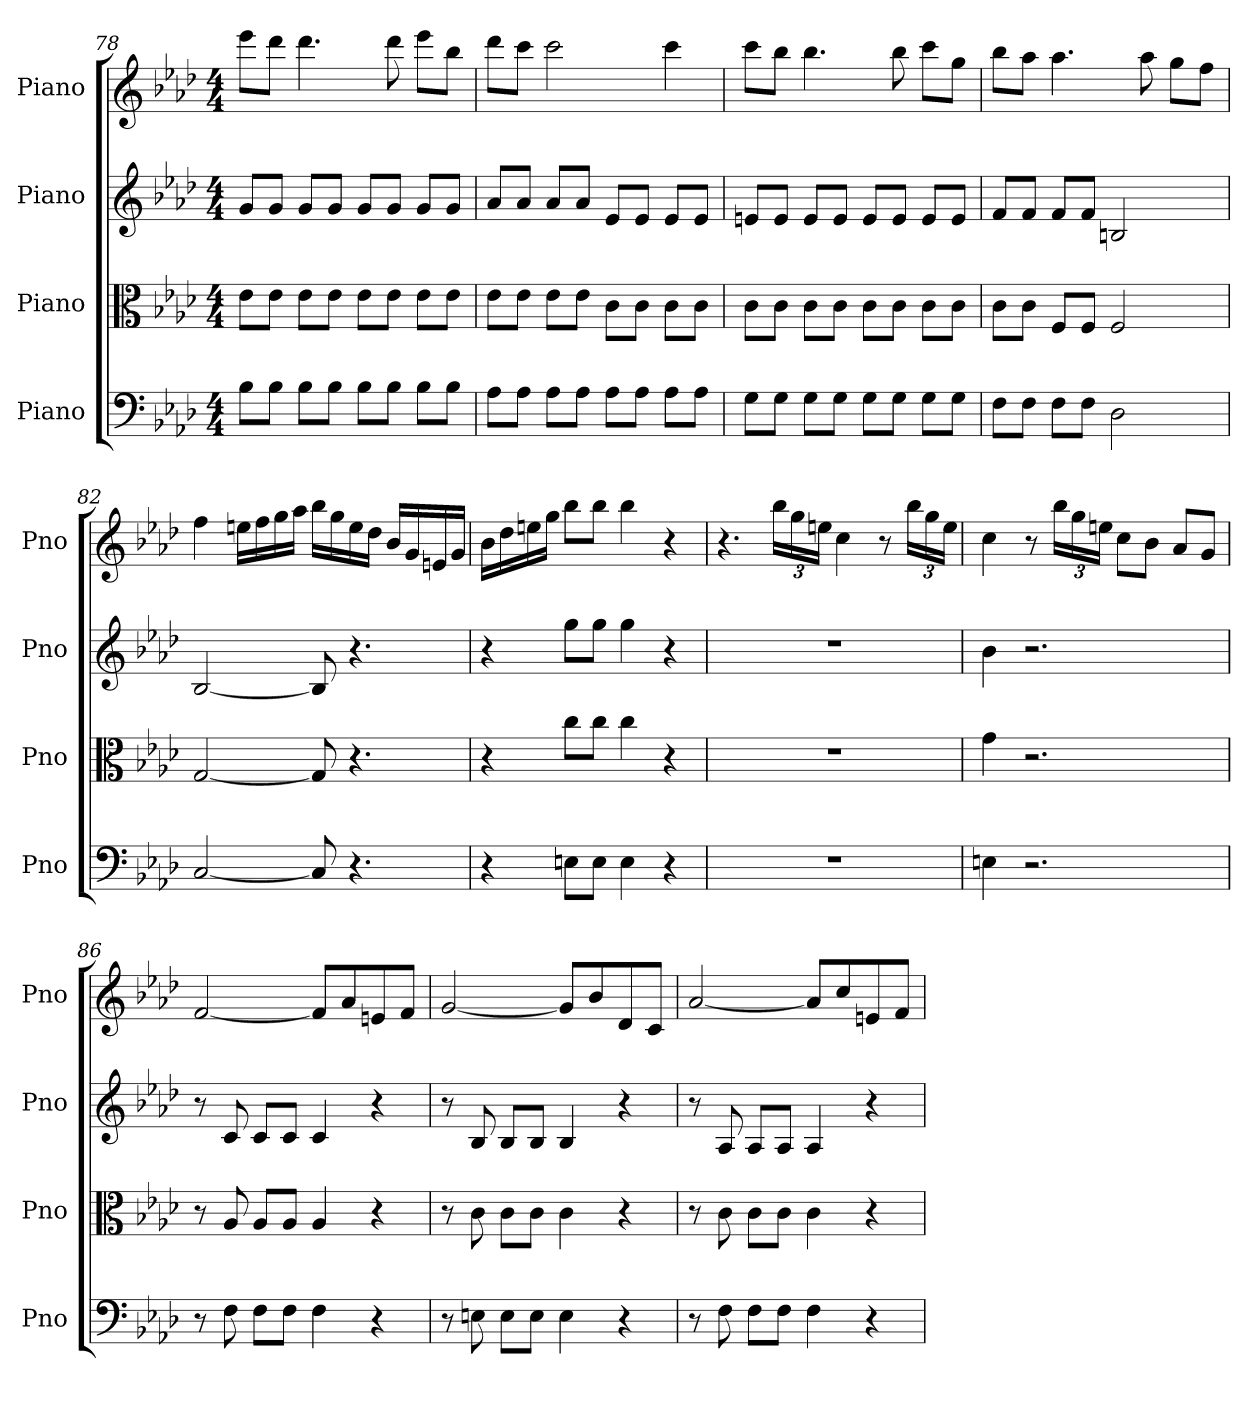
**kern	**kern	**kern	**kern
*part4	*part3	*part2	*part1
*staff4	*staff3	*staff2	*staff1
*I"Piano	*I"Piano	*I"Piano	*I"Piano
*I'Pno	*I'Pno	*I'Pno	*I'Pno
*clefF4	*clefC3	*clefG2	*clefG2
*k[b-e-a-d-]	*k[b-e-a-d-]	*k[b-e-a-d-]	*k[b-e-a-d-]
*M4/4	*M4/4	*M4/4	*M4/4
=78	=78	=78	=78
8B-\L	8e-\L	8g/L	8eee-\L
8B-\J	8e-\J	8g/J	8ddd-\J
8B-\L	8e-\L	8g/L	4.ddd-\
8B-\J	8e-\J	8g/J	.
8B-\L	8e-\L	8g/L	.
8B-\J	8e-\J	8g/J	8ddd-\
8B-\L	8e-\L	8g/L	8eee-\L
8B-\J	8e-\J	8g/J	8bb-\J
=79	=79	=79	=79
8A-\L	8e-\L	8a-/L	8ddd-\L
8A-\J	8e-\J	8a-/J	8ccc\J
8A-\L	8e-\L	8a-/L	2ccc\
8A-\J	8e-\J	8a-/J	.
8A-\L	8c\L	8e-/L	.
8A-\J	8c\J	8e-/J	.
8A-\L	8c\L	8e-/L	4ccc\
8A-\J	8c\J	8e-/J	.
!!LO:LB:g=z
=80	=80	=80	=80
8G\L	8c\L	8en/L	8ccc\L
8G\J	8c\J	8e/J	8bb-\J
8G\L	8c\L	8e/L	4.bb-\
8G\J	8c\J	8e/J	.
8G\L	8c\L	8e/L	.
8G\J	8c\J	8e/J	8bb-\
8G\L	8c\L	8e/L	8ccc\L
8G\J	8c\J	8e/J	8gg\J
=81	=81	=81	=81
8F\L	8c\L	8f/L	8bb-\L
8F\J	8c\J	8f/J	8aa-\J
8F\L	8F/L	8f/L	4.aa-\
8F\J	8F/J	8f/J	.
2D-\	2F/	2Bn/	.
.	.	.	8aa-\
.	.	.	8gg\L
.	.	.	8ff\J
=82	=82	=82	=82
[2C/	[2G/	[2B-/	4ff\
.	.	.	16een\LL
.	.	.	16ff\
.	.	.	16gg\
.	.	.	16aa-\JJ
8C/]	8G/]	8B-/]	16bb-\LL
.	.	.	16gg\
4.r	4.r	4.r	16ee\
.	.	.	16dd-\JJ
.	.	.	16b-/LL
.	.	.	16g/
.	.	.	16en/
.	.	.	16g/JJ
!!LO:LB:g=z
=83	=83	=83	=83
4r	4r	4r	16b-\LL
.	.	.	16dd-\
.	.	.	16een\
.	.	.	16gg\JJ
8En\L	8cc\L	8gg\L	8bb-\L
8E\J	8cc\J	8gg\J	8bb-\J
4E\	4cc\	4gg\	4bb-\
4r	4r	4r	4r
=84	=84	=84	=84
1r	1r	1r	4.r
*	*	*	*Xbrackettup
.	.	.	24bb-\LL
.	.	.	24gg\
.	.	.	24een\JJ
.	.	.	4cc\
.	.	.	8r
.	.	.	24bb-\LL
.	.	.	24gg\
.	.	.	24ee\JJ
=85	=85	=85	=85
4En\	4g\	4b-\	4cc\
2.r	2.r	2.r	8r
.	.	.	24bb-\LL
.	.	.	24gg\
.	.	.	24een\JJ
.	.	.	8cc\L
.	.	.	8b-\J
.	.	.	8a-/L
.	.	.	8g/J
=86	=86	=86	=86
8r	8r	8r	[2f/
8F\	8A-/	8c/	.
8F\L	8A-/L	8c/L	.
8F\J	8A-/J	8c/J	.
4F\	4A-/	4c/	8f/L]
.	.	.	8a-/
4r	4r	4r	8en/
.	.	.	8f/J
!!LO:PB:g=z
=87	=87	=87	=87
8r	8r	8r	[2g/
8En\	8c\	8B-/	.
8E\L	8c\L	8B-/L	.
8E\J	8c\J	8B-/J	.
4E\	4c\	4B-/	8g/L]
.	.	.	8b-/
4r	4r	4r	8d-/
.	.	.	8c/J
=88	=88	=88	=88
8r	8r	8r	[2a-/
8F\	8c\	8A-/	.
8F\L	8c\L	8A-/L	.
8F\J	8c\J	8A-/J	.
4F\	4c\	4A-/	8a-/L]
.	.	.	8cc/
4r	4r	4r	8en/
.	.	.	8f/J
=	=	=	=
*-	*-	*-	*-
